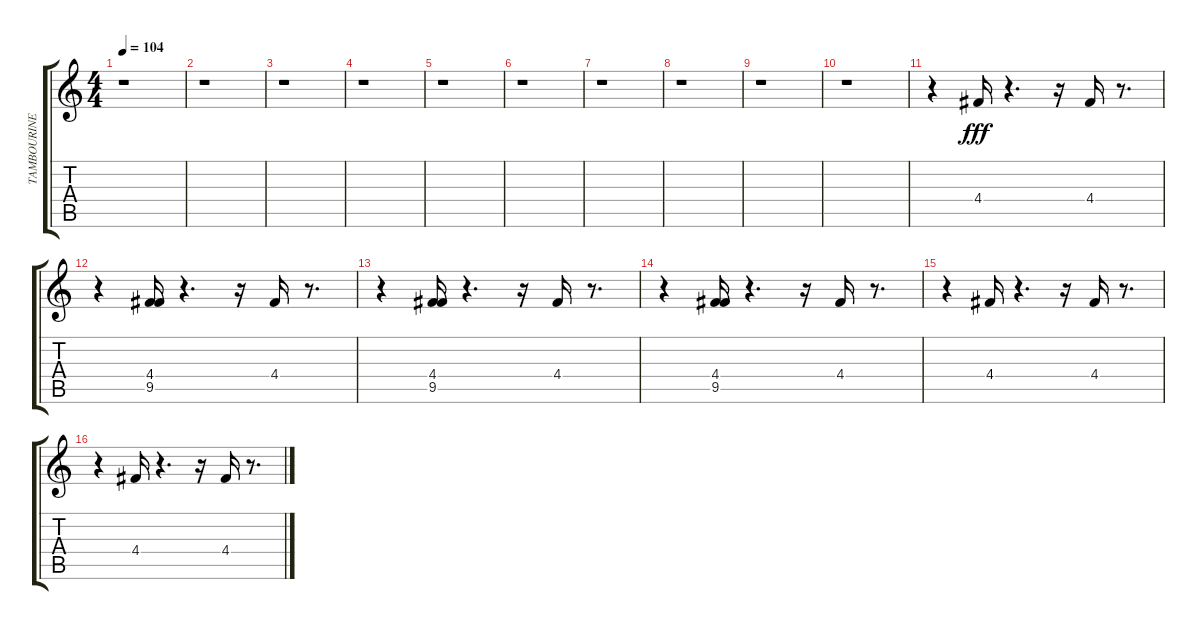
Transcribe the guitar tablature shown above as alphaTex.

\track ("TAMBOURINE" "TAMBOURINE") {instrument acousticguitarsteel}
\staff {score tabs}
\tuning (E4 B3 G3 D3 A2 E2) {hide}
\ts (4 4)
\tempo 104
\clef g2
\ks c
r.1{dy fff} |
r.1 |
r.1 |
r.1 |
r.1 |
r.1 |
r.1 |
r.1 |
r.1 |
r.1 |
r.4 4.4.16 r.4{d} r.16 4.4.16 r.8{d} |
r.4 (4.4 9.5).16 r.4{d} r.16 4.4.16 r.8{d} |
r.4 (4.4 9.5).16 r.4{d} r.16 4.4.16 r.8{d} |
r.4 (4.4 9.5).16 r.4{d} r.16 4.4.16 r.8{d} |
r.4 4.4.16 r.4{d} r.16 4.4.16 r.8{d} |
r.4 4.4.16 r.4{d} r.16 4.4.16 r.8{d}
